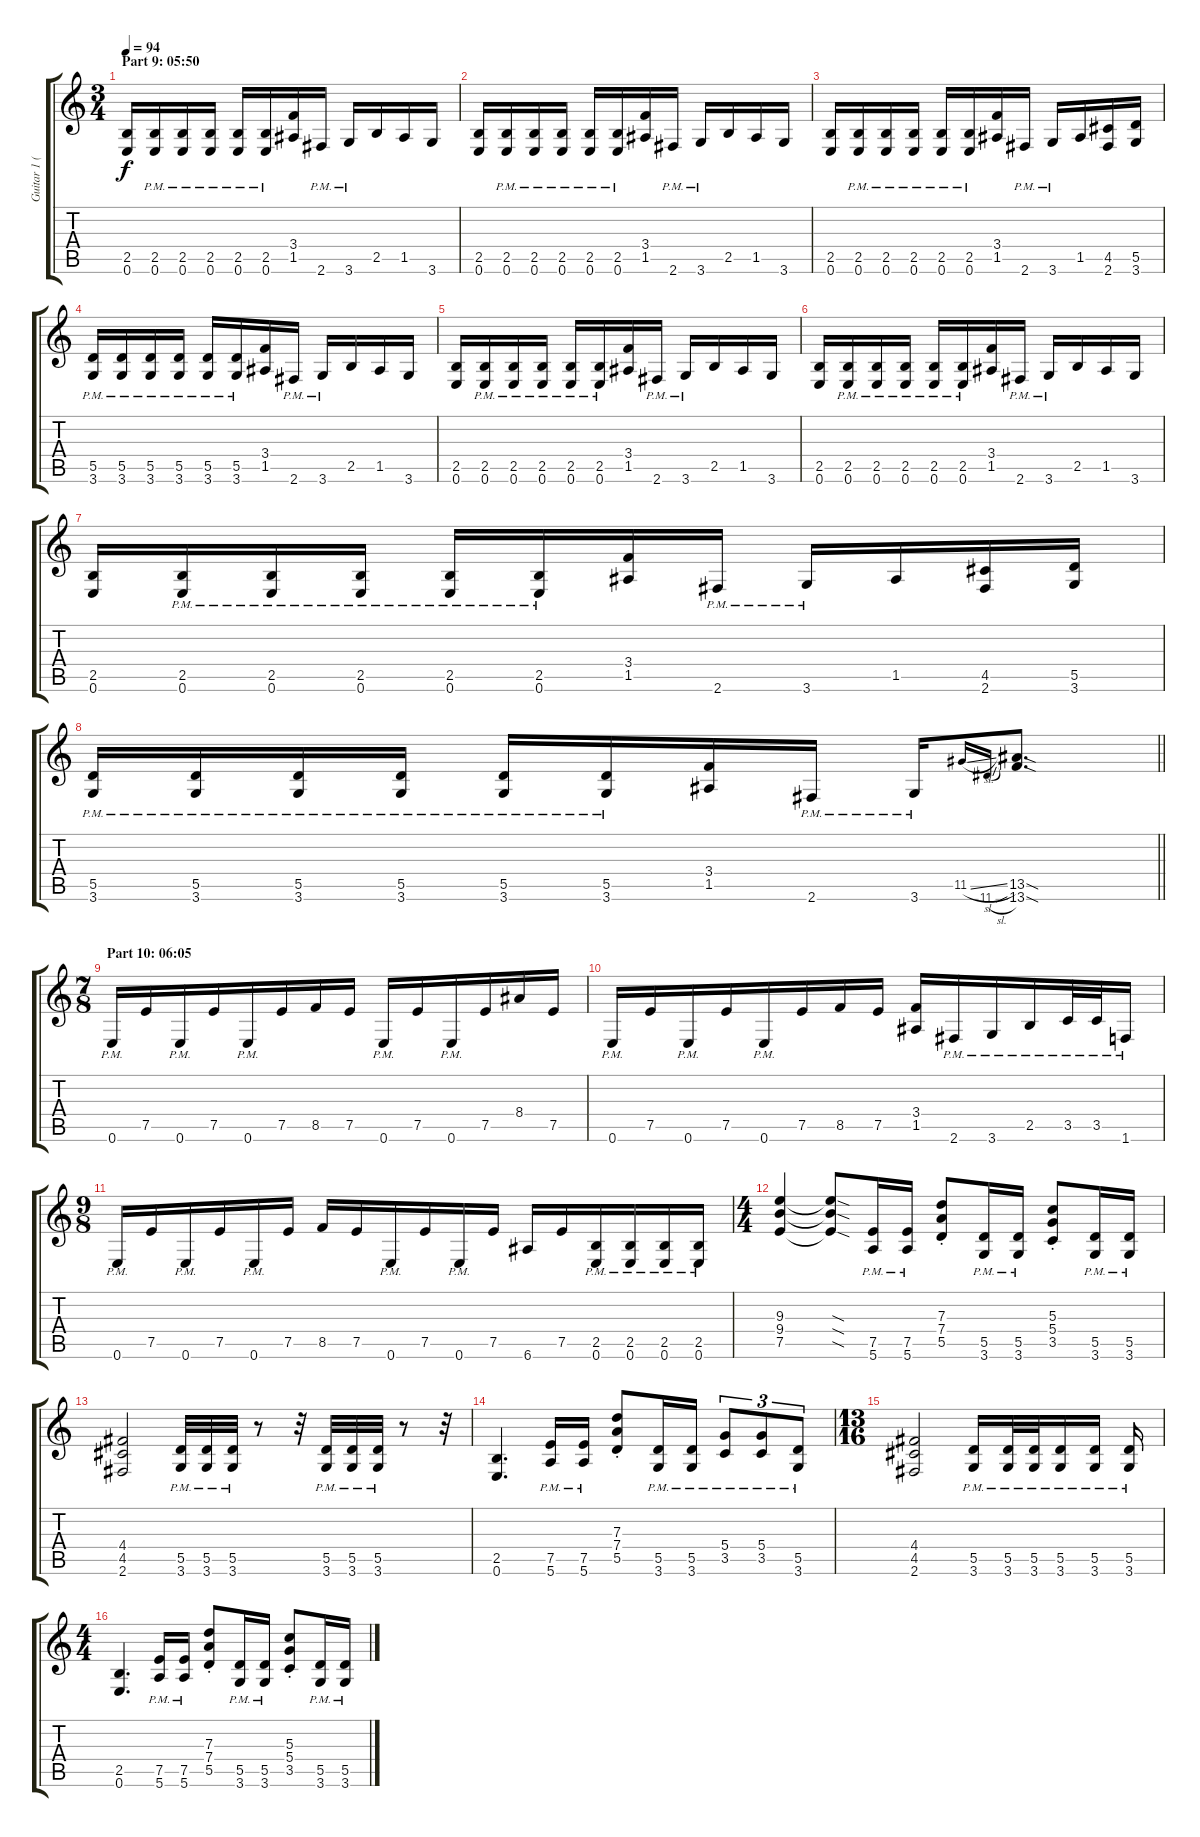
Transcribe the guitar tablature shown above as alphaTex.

\track ("Guitar 1 (Distortion)" "Guitar 1 (") {instrument distortionguitar}
\staff {score tabs}
\tuning (E4 B3 G3 D3 A2 E2) {hide}
\ts (3 4)
\section ("" "Part 9: 05:50")
\tempo 94
\clef g2
\ks c
(2.5 0.6).16{dy f} (2.5{pm} 0.6{pm}).16 (2.5{pm} 0.6{pm}).16 (2.5{pm} 0.6{pm}).16 (2.5{pm} 0.6{pm}).16 (2.5{pm} 0.6{pm}).16 (3.4 1.5).16 2.6{pm}.16 3.6{pm}.16 2.5.16 1.5.16 3.6.16 |
(2.5 0.6).16 (2.5{pm} 0.6{pm}).16 (2.5{pm} 0.6{pm}).16 (2.5{pm} 0.6{pm}).16 (2.5{pm} 0.6{pm}).16 (2.5{pm} 0.6{pm}).16 (3.4 1.5).16 2.6{pm}.16 3.6{pm}.16 2.5.16 1.5.16 3.6.16 |
(2.5 0.6).16 (2.5{pm} 0.6{pm}).16 (2.5{pm} 0.6{pm}).16 (2.5{pm} 0.6{pm}).16 (2.5{pm} 0.6{pm}).16 (2.5{pm} 0.6{pm}).16 (3.4 1.5).16 2.6{pm}.16 3.6{pm}.16 1.5.16 (4.5 2.6).16 (5.5 3.6).16 |
(5.5{pm} 3.6{pm}).16 (5.5{pm} 3.6{pm}).16 (5.5{pm} 3.6{pm}).16 (5.5{pm} 3.6{pm}).16 (5.5{pm} 3.6{pm}).16 (5.5{pm} 3.6{pm}).16 (3.4 1.5).16 2.6{pm}.16 3.6{pm}.16 2.5.16 1.5.16 3.6.16 |
(2.5 0.6).16 (2.5{pm} 0.6{pm}).16 (2.5{pm} 0.6{pm}).16 (2.5{pm} 0.6{pm}).16 (2.5{pm} 0.6{pm}).16 (2.5{pm} 0.6{pm}).16 (3.4 1.5).16 2.6{pm}.16 3.6{pm}.16 2.5.16 1.5.16 3.6.16 |
(2.5 0.6).16 (2.5{pm} 0.6{pm}).16 (2.5{pm} 0.6{pm}).16 (2.5{pm} 0.6{pm}).16 (2.5{pm} 0.6{pm}).16 (2.5{pm} 0.6{pm}).16 (3.4 1.5).16 2.6{pm}.16 3.6{pm}.16 2.5.16 1.5.16 3.6.16 |
(2.5 0.6).16 (2.5{pm} 0.6{pm}).16 (2.5{pm} 0.6{pm}).16 (2.5{pm} 0.6{pm}).16 (2.5{pm} 0.6{pm}).16 (2.5{pm} 0.6{pm}).16 (3.4 1.5).16 2.6{pm}.16 3.6{pm}.16 1.5.16 (4.5 2.6).16 (5.5 3.6).16 |
\barLineRight lightlight
(5.5{pm} 3.6{pm}).16 (5.5{pm} 3.6{pm}).16 (5.5{pm} 3.6{pm}).16 (5.5{pm} 3.6{pm}).16 (5.5{pm} 3.6{pm}).16 (5.5{pm} 3.6{pm}).16 (3.4 1.5).16 2.6{pm}.16 3.6{pm}.16 11.5{sl}.16{gr onbeat} 11.6{sl}.16{gr onbeat} (13.5{sod} 13.6{sod}).8{d} |
\ts (7 8)
\section ("" "Part 10: 06:05")
0.6{pm}.16 7.5.16 0.6{pm}.16 7.5.16 0.6{pm}.16 7.5.16 8.5.16 7.5.16 0.6{pm}.16 7.5.16 0.6{pm}.16 7.5.16 8.4.16 7.5.16 |
0.6{pm}.16 7.5.16 0.6{pm}.16 7.5.16 0.6{pm}.16 7.5.16 8.5.16 7.5.16 (3.4 1.5).16 2.6{pm}.16 3.6{pm}.16 2.5{pm}.16 3.5{pm}.32 3.5{pm}.32 1.6{pm}.16 |
\ts (9 8)
0.6{pm}.16 7.5.16 0.6{pm}.16 7.5.16 0.6{pm}.16 7.5.16 8.5.16 7.5.16 0.6{pm}.16 7.5.16 0.6{pm}.16 7.5.16 6.6.16 7.5.16 (2.5{pm} 0.6{pm}).16 (2.5{pm} 0.6{pm}).16 (2.5{pm} 0.6{pm}).16 (2.5{pm} 0.6{pm}).16 |
\ts (4 4)
(9.3 9.4 7.5).4 (9.3{sod t} 9.4{sod t} 7.5{sod t}).8 (7.5{pm} 5.6{pm}).16 (7.5{pm} 5.6{pm}).16 (7.3{st} 7.4{st} 5.5{st}).8 (5.5{pm} 3.6{pm}).16 (5.5{pm} 3.6{pm}).16 (5.3{st} 5.4{st} 3.5{st}).8 (5.5{pm} 3.6{pm}).16 (5.5{pm} 3.6{pm}).16 |
(4.4 4.5 2.6).2 (5.5{pm} 3.6{pm}).32 (5.5{pm} 3.6{pm}).32 (5.5{pm} 3.6{pm}).32 r.8 r.32 (5.5{pm} 3.6{pm}).32 (5.5{pm} 3.6{pm}).32 (5.5{pm} 3.6{pm}).32 r.8 r.32 |
(2.5 0.6).4{d} (7.5{pm} 5.6{pm}).16 (7.5{pm} 5.6{pm}).16 (7.3{st} 7.4{st} 5.5{st}).8 (5.5{pm} 3.6{pm}).16 (5.5{pm} 3.6{pm}).16 (5.4{pm} 3.5{pm}).8{tu (3 2)} (5.4{pm} 3.5{pm}).8{tu (3 2)} (5.5{pm} 3.6{pm}).8{tu (3 2)} |
\ts (13 16)
(4.4 4.5 2.6).2 (5.5{pm} 3.6{pm}).16 (5.5{pm} 3.6{pm}).32 (5.5{pm} 3.6{pm}).32 (5.5{pm} 3.6{pm}).16 (5.5{pm} 3.6{pm}).16 (5.5{pm} 3.6{pm}).16 |
\ts (4 4)
(2.5 0.6).4{d} (7.5{pm} 5.6{pm}).16 (7.5{pm} 5.6{pm}).16 (7.3{st} 7.4{st} 5.5{st}).8 (5.5{pm} 3.6{pm}).16 (5.5{pm} 3.6{pm}).16 (5.3{st} 5.4{st} 3.5{st}).8 (5.5{pm} 3.6{pm}).16 (5.5{pm} 3.6{pm}).16
